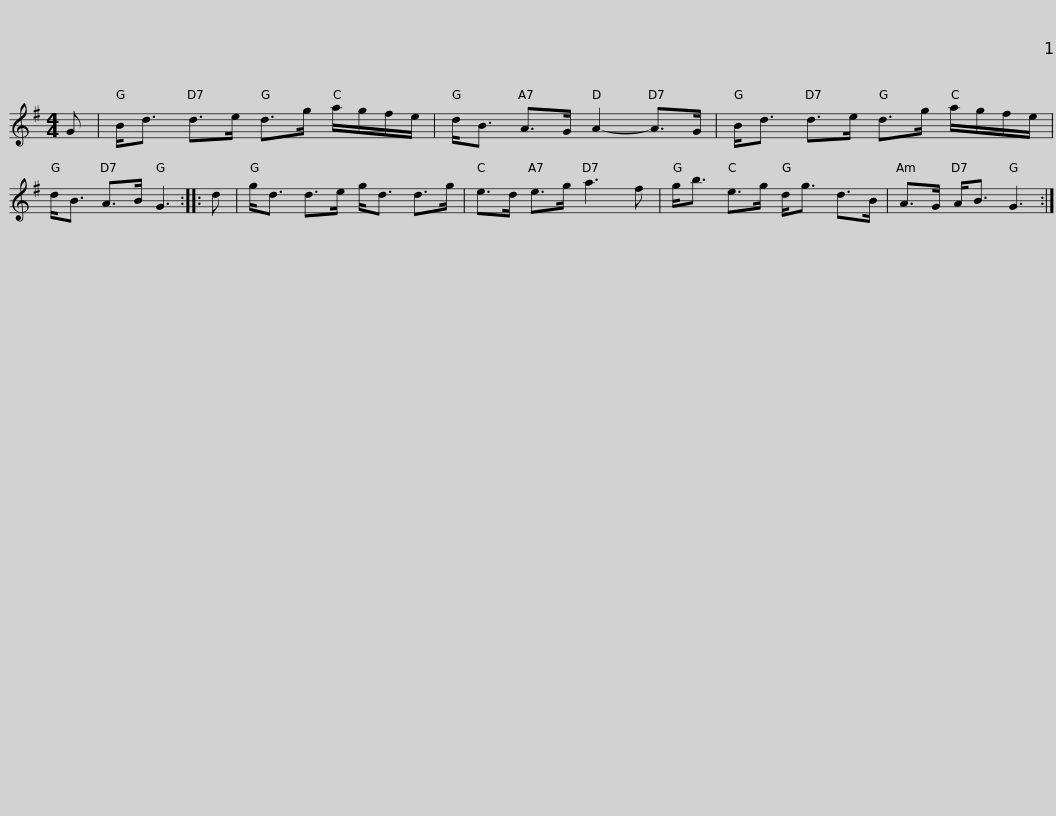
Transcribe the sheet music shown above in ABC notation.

X:1
L:1/8
M:4/4
I:linebreak $
K:G
V:1 treble
V:1
 G | B<d d>e d>g a/g/f/e/ | d<B A>G A2- A>G | B<d d>e d>g a/g/f/e/ | d<B A>B G3 :: %5
 d |$ g<d d>e g<d d>g | e>d e>g a3 f | g<b e>g d<g d>B | A>G A<B G3 :| %10
